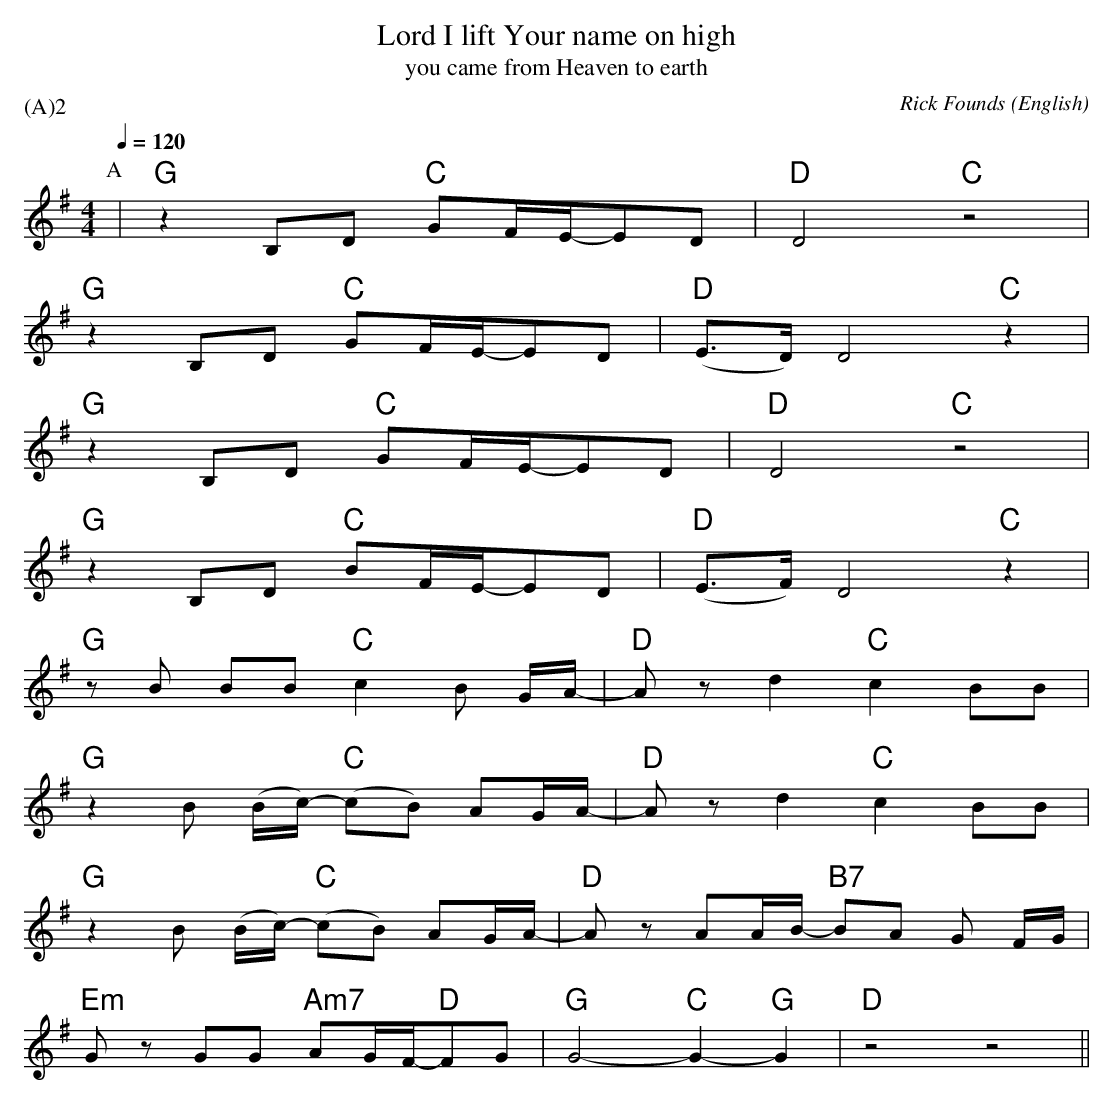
X:1
T:Lord I lift Your name on high
T:you came from Heaven to earth
P:(A)2
C:Rick Founds
M:4/4
O:English
Q:1/4=120
L: 1/8
K:G
P:A
|  "G" z2 B,D  "C" GF/E/-ED  |  "D" D4 "C"  z4  |
 "G" z2  B,D  "C" GF/E/-ED    | "D" (E3/2D/) D4 "C" z2   |
 "G"  z2 B,D "C" GF/E/-ED   |   "D" D4  "C" z4   |
 "G"  z2 B,D "C" BF/E/-ED   | "D" (E3/2F/) D4 "C" z2  |
"G" z B BB "C" c2 B G/A/ - |  "D" A z d2 "C" c2 BB  |
"G" z2 B (B/c/)- "C" (cB) AG/A/- | "D" Az  d2 "C" c2 BB  |
"G" z2 B (B/c/)- "C" (cB) AG/A/- | "D" A z AA/B/- "B7" BA G F/G/  |
"Em" Gz GG "Am7" AG/F/-"D"FG | "G" G4 -"C" G2 - "G" G2 | "D" z4   z4 ||
